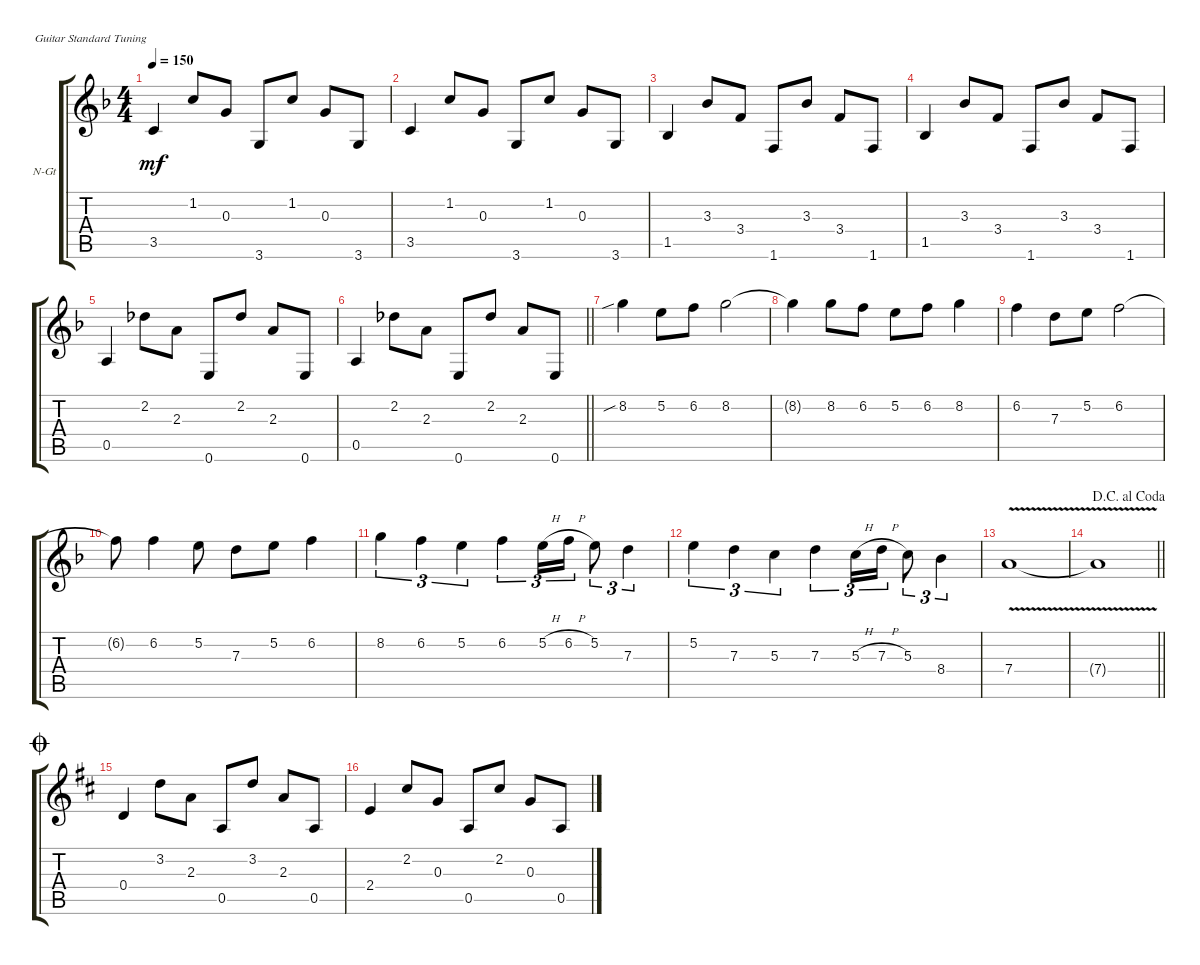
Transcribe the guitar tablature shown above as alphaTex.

\bracketExtendMode groupsimilarinstruments
\firstSystemTrackNameOrientation horizontal
\otherSystemsTrackNameOrientation horizontal
\track ("Untitled" "N-Gt") {instrument acousticguitarnylon}
\staff {score tabs}
\tuning (E4 B3 G3 D3 A2 E2)
\ts (4 4)
\tempo 150
\clef g2
\ks f
3.5.4{dy mf} 1.2.8 0.3.8 3.6.8 1.2.8 0.3.8 3.6.8 |
3.5.4 1.2.8 0.3.8 3.6.8 1.2.8 0.3.8 3.6.8 |
1.5.4 3.3.8 3.4.8 1.6.8 3.3.8 3.4.8 1.6.8 |
1.5.4 3.3.8 3.4.8 1.6.8 3.3.8 3.4.8 1.6.8 |
0.5.4 2.2.8 2.3.8 0.6.8 2.2.8 2.3.8 0.6.8 |
\barLineRight lightlight
0.5.4 2.2.8 2.3.8 0.6.8 2.2.8 2.3.8 0.6.8 |
8.2{sib}.4 5.2.8 6.2.8 8.2.2 |
8.2{t}.4 8.2.8 6.2.8 5.2.8 6.2.8 8.2.4 |
6.2.4 7.3.8 5.2.8 6.2.2 |
6.2{t}.8 6.2.4 5.2.8 7.3.8 5.2.8 6.2.4 |
8.2.4{tu (3 2)} 6.2.4{tu (3 2)} 5.2.4{tu (3 2)} 6.2.4{tu (3 2)} 5.2{h}.16{tu (3 2)} 6.2{h}.16{tu (3 2)} 5.2.8{tu (3 2)} 7.3.4{tu (3 2)} |
5.2.4{tu (3 2)} 7.3.4{tu (3 2)} 5.3.4{tu (3 2)} 7.3.4{tu (3 2)} 5.3{h}.16{tu (3 2)} 7.3{h}.16{tu (3 2)} 5.3.8{tu (3 2)} 8.4.4{tu (3 2)} |
7.4{v}.1 |
\jump dacapoalcoda
\barLineRight lightlight
7.4{v t}.1 |
\jump coda
\ks d
0.4.4 3.2.8 2.3.8 0.5.8 3.2.8 2.3.8 0.5.8 |
2.4.4 2.2.8 0.3.8 0.5.8 2.2.8 0.3.8 0.5.8
